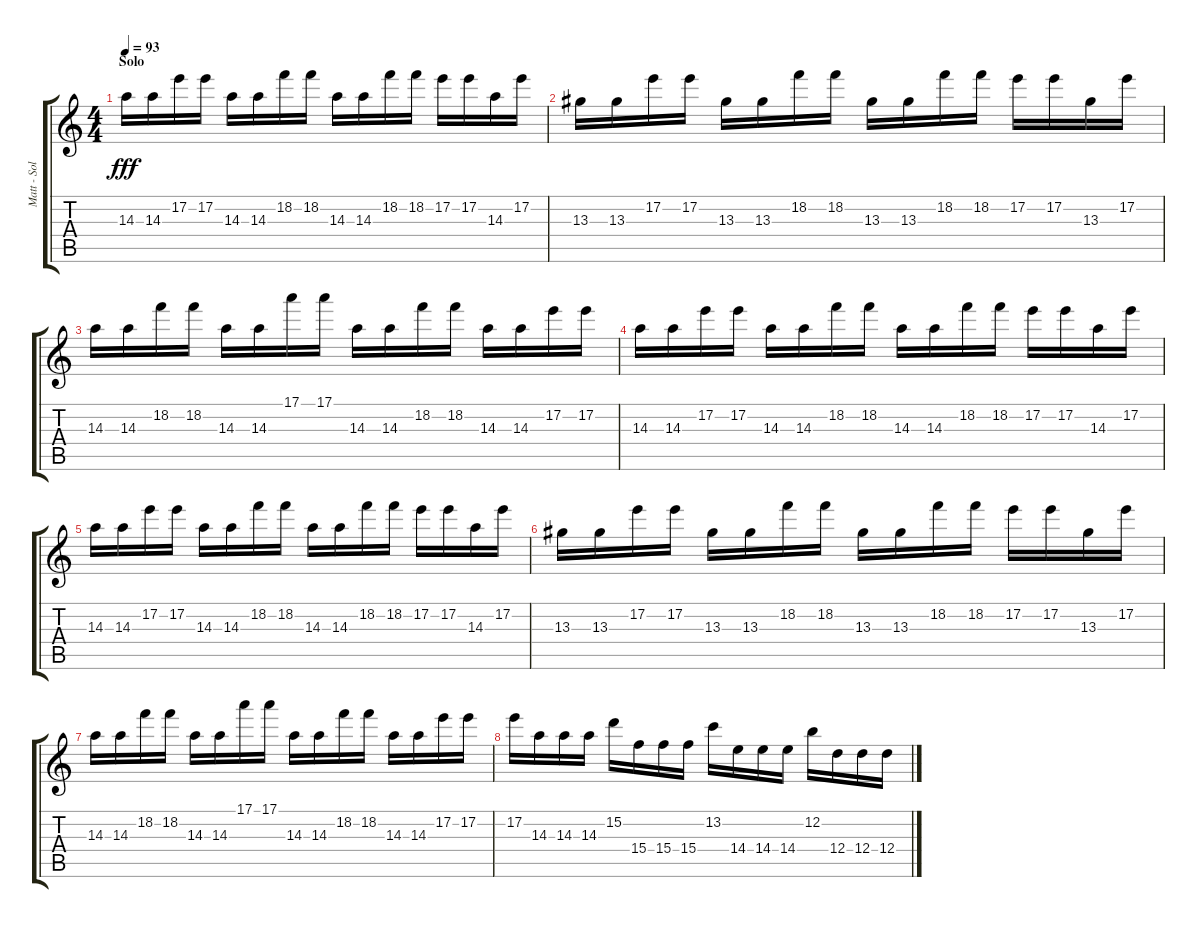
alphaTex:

\track ("Matt - Solo Guitar" "Matt - Sol") {instrument overdrivenguitar}
\staff {score tabs}
\tuning (E4 B3 G3 D3 A2 E2) {hide}
\ts (4 4)
\section ("" "Solo")
\tempo 93
\clef g2
\ks c
14.3.16{dy fff} 14.3.16 17.2.16 17.2.16 14.3.16 14.3.16 18.2.16 18.2.16 14.3.16 14.3.16 18.2.16 18.2.16 17.2.16 17.2.16 14.3.16 17.2.16 |
13.3.16 13.3.16 17.2.16 17.2.16 13.3.16 13.3.16 18.2.16 18.2.16 13.3.16 13.3.16 18.2.16 18.2.16 17.2.16 17.2.16 13.3.16 17.2.16 |
14.3.16 14.3.16 18.2.16 18.2.16 14.3.16 14.3.16 17.1.16 17.1.16 14.3.16 14.3.16 18.2.16 18.2.16 14.3.16 14.3.16 17.2.16 17.2.16 |
14.3.16 14.3.16 17.2.16 17.2.16 14.3.16 14.3.16 18.2.16 18.2.16 14.3.16 14.3.16 18.2.16 18.2.16 17.2.16 17.2.16 14.3.16 17.2.16 |
14.3.16 14.3.16 17.2.16 17.2.16 14.3.16 14.3.16 18.2.16 18.2.16 14.3.16 14.3.16 18.2.16 18.2.16 17.2.16 17.2.16 14.3.16 17.2.16 |
13.3.16 13.3.16 17.2.16 17.2.16 13.3.16 13.3.16 18.2.16 18.2.16 13.3.16 13.3.16 18.2.16 18.2.16 17.2.16 17.2.16 13.3.16 17.2.16 |
14.3.16 14.3.16 18.2.16 18.2.16 14.3.16 14.3.16 17.1.16 17.1.16 14.3.16 14.3.16 18.2.16 18.2.16 14.3.16 14.3.16 17.2.16 17.2.16 |
17.2.16 14.3.16 14.3.16 14.3.16 15.2.16 15.4.16 15.4.16 15.4.16 13.2.16 14.4.16 14.4.16 14.4.16 12.2.16 12.4.16 12.4.16 12.4.16
